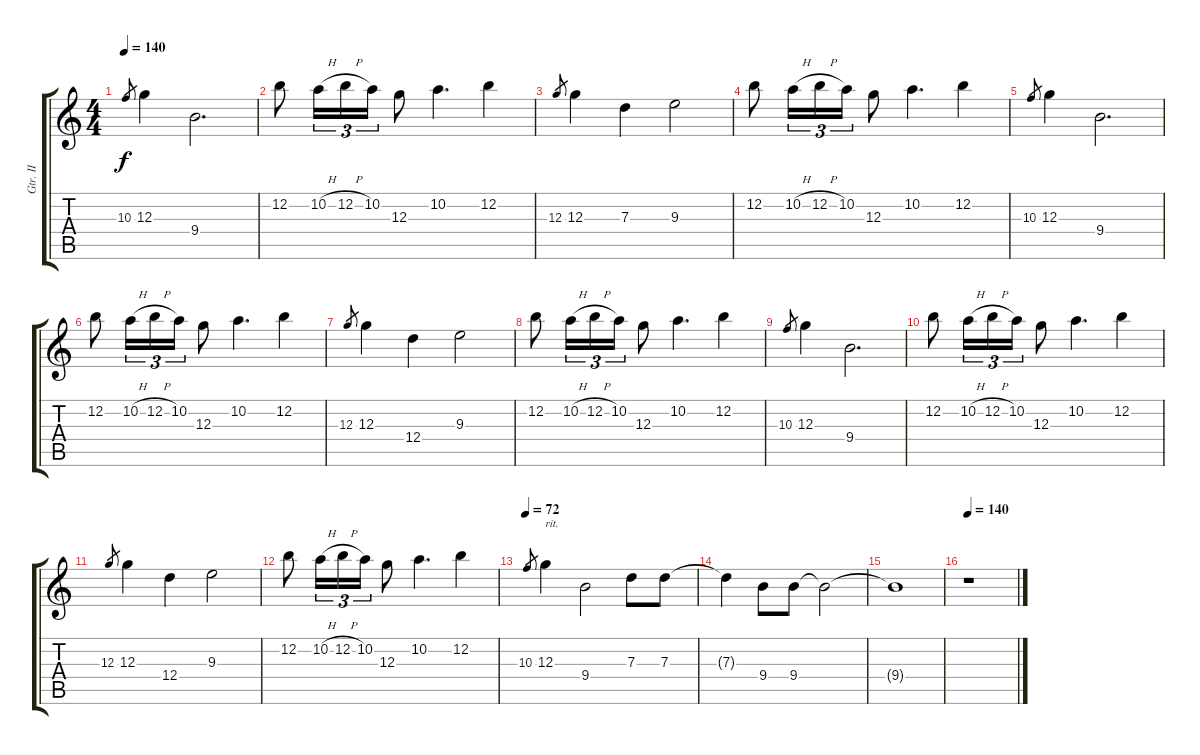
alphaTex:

\track ("Gtr. II" "Gtr. II") {instrument acousticguitarsteel}
\staff {score tabs}
\tuning (E4 B3 G3 D3 A2 E2) {hide}
\ts (4 4)
\tempo 140
\clef g2
\ks c
10.3.8{gr dy f} 12.3.4 9.4.2{d} |
12.2.8 10.2{h}.16{tu (3 2)} 12.2{h}.16{tu (3 2)} 10.2.16{tu (3 2)} 12.3.8 10.2.4{d} 12.2.4 |
12.3.8{gr} 12.3.4 7.3.4 9.3.2 |
12.2.8 10.2{h}.16{tu (3 2)} 12.2{h}.16{tu (3 2)} 10.2.16{tu (3 2)} 12.3.8 10.2.4{d} 12.2.4 |
10.3.8{gr} 12.3.4 9.4.2{d} |
12.2.8 10.2{h}.16{tu (3 2)} 12.2{h}.16{tu (3 2)} 10.2.16{tu (3 2)} 12.3.8 10.2.4{d} 12.2.4 |
12.3.8{gr} 12.3.4 12.4.4 9.3.2 |
12.2.8 10.2{h}.16{tu (3 2)} 12.2{h}.16{tu (3 2)} 10.2.16{tu (3 2)} 12.3.8 10.2.4{d} 12.2.4 |
10.3.8{gr} 12.3.4 9.4.2{d} |
12.2.8 10.2{h}.16{tu (3 2)} 12.2{h}.16{tu (3 2)} 10.2.16{tu (3 2)} 12.3.8 10.2.4{d} 12.2.4 |
12.3.8{gr} 12.3.4 12.4.4 9.3.2 |
12.2.8 10.2{h}.16{tu (3 2)} 12.2{h}.16{tu (3 2)} 10.2.16{tu (3 2)} 12.3.8 10.2.4{d} 12.2.4 |
\tempo 72
10.3.8{gr} 12.3.4{txt "rit."} 9.4.2 7.3.8 7.3.8 |
7.3{t}.4 9.4.8 9.4.8 9.4{t}.2 |
9.4{t}.1 |
\tempo 140
r.1
